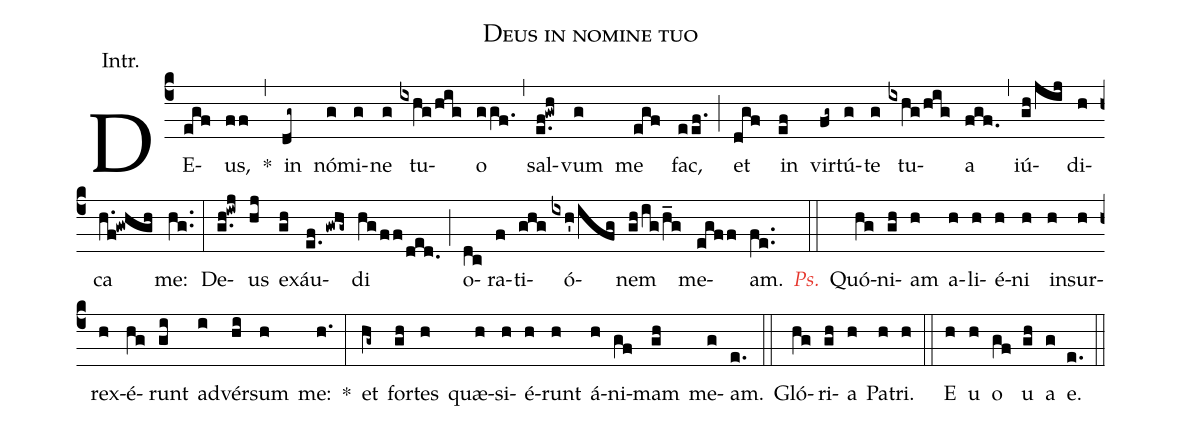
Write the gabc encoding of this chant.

name:Deus in nomine tuo;
annotation:Intr.;
mode:4;
office-part:Introit;
%%
(c4) DE(egf)us,(ff) *(,)
in(dg~) nó(g)mi(g)ne(g) tu(ixhg/hig)o(ggf.) (,)
sal(e.f!gwh)vum(g) me(egf) fac,(eef.) (;)
et(dgf) in(ef) vir(fg~)tú(g)te(g) tu(ixhg/hig)a(fgf.) (,)
iú(gh/jij)di(h)ca(h.f!gwhgh) me:(hg..) (:)
De(g.h!iwj)us(hj) ex(gh)áu(e.fgwhg~)di(hg/ff/ded.) (;)
o(dc)ra(f)ti(ghg)ó(ixh'/ifg)nem(gh/ig/h_g) me(egff)am.(fe..) <c><i>Ps.</i></c>(::)
Quó(hg)ni(gh)am(h) a(h)li(h)é(h)ni(h) in(h)sur(h)rex(h)é(hg)runt(gi) ad(i)vér(hi)sum(h) me:(h.) *(:)
et(hg~) for(gh)tes(h) quæ(h)si(h)é(h)runt(h) á(h)ni(gf)mam(gh) me(g)am.(e.) (::)
Gló(hg)ri(gh)a(h) Pa(h)tri.(h) (::)
<eu>E(h) u(h) o(gf) u(gh) a(g) e.</eu>(e.) (::)
